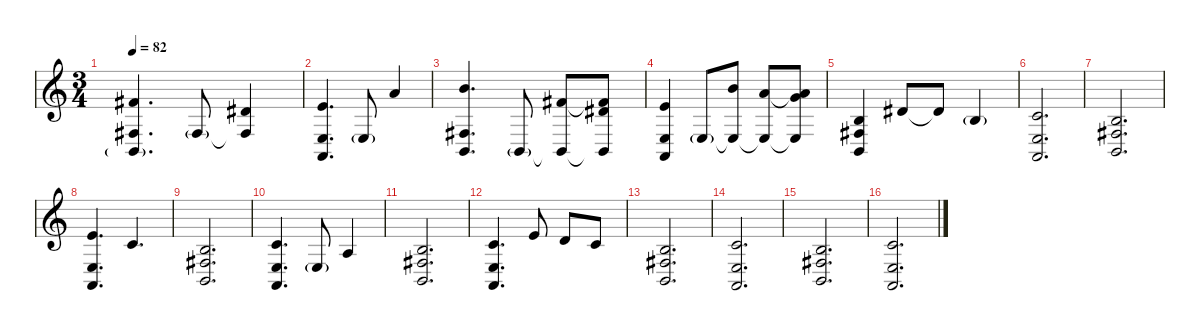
\defaultSystemsLayout 4
\hideDynamics
\bracketExtendMode nobrackets
\singleTrackTrackNamePolicy hidden
\multiTrackTrackNamePolicy hidden
\firstSystemTrackNameMode fullname
\otherSystemsTrackNameOrientation horizontal
\track ("Piano" "pno.") {defaultSystemsLayout 16 instrument acousticgrandpiano}
\staff {score}
\tuning (E4 B3 G3 D3 A2 E2)
\ts (3 4)
\tempo 82
\clef g2
\ks c
(2.1{acc #} 4.4{acc #} 2.5{g}).4{d dy f beam Up} 4.4{g acc #}.8{beam Up} (4.2{acc #} 4.4{t acc #}).4{beam Up} |
(0.1 2.4 0.5).4{d beam Up} 2.4{g}.8{beam Up} 5.1.4{beam Up} |
(7.1 4.4{acc #} 2.5).4{d beam Up} 7.6{g}.8{beam Up} (7.2{acc #} 7.6{t}).8{beam Up} (7.2{t acc #} 8.3{acc #} 7.6{t}).8{beam Up} |
(0.1 2.4 0.5).4{beam Up} 7.5{g}.8{beam Up} (7.1 7.5{t}).8{beam Up} (5.1 7.5{t}).8{beam Up} (5.1{t} 8.2 7.5{t}).8{beam Up} |
(0.2 4.4{acc #} 2.5).4{beam Up} 4.2{acc #}.8{beam Up} 4.2{t acc #}.8{beam Up} 0.2{g}.4{beam Up} |
(1.2 2.4 0.5).2{d beam Up} |
(0.2 4.4{acc #} 2.5).2{d beam Up} |
(0.1 2.4 0.5).4{d bd 60 beam Up} 1.2.4{d beam Up} |
(0.2 4.4{acc #} 2.5).2{d beam Up} |
(1.2 2.4 0.5).4{d beam Up} 2.4{g}.8{beam Up} 2.3.4{beam Up} |
(0.2 4.4{acc #} 2.5).2{d beam Up} |
(1.2 2.4 0.5).4{d beam Up} 0.1.8{beam Up} 3.2.8{beam Up} 1.2.8{beam Up} |
(0.2 4.4{acc #} 2.5).2{d beam Up} |
(1.2 2.4 0.5).2{d beam Up} |
(0.2 4.4{acc #} 2.5).2{d beam Up} |
(1.2 2.4 0.5).2{d beam Up}
